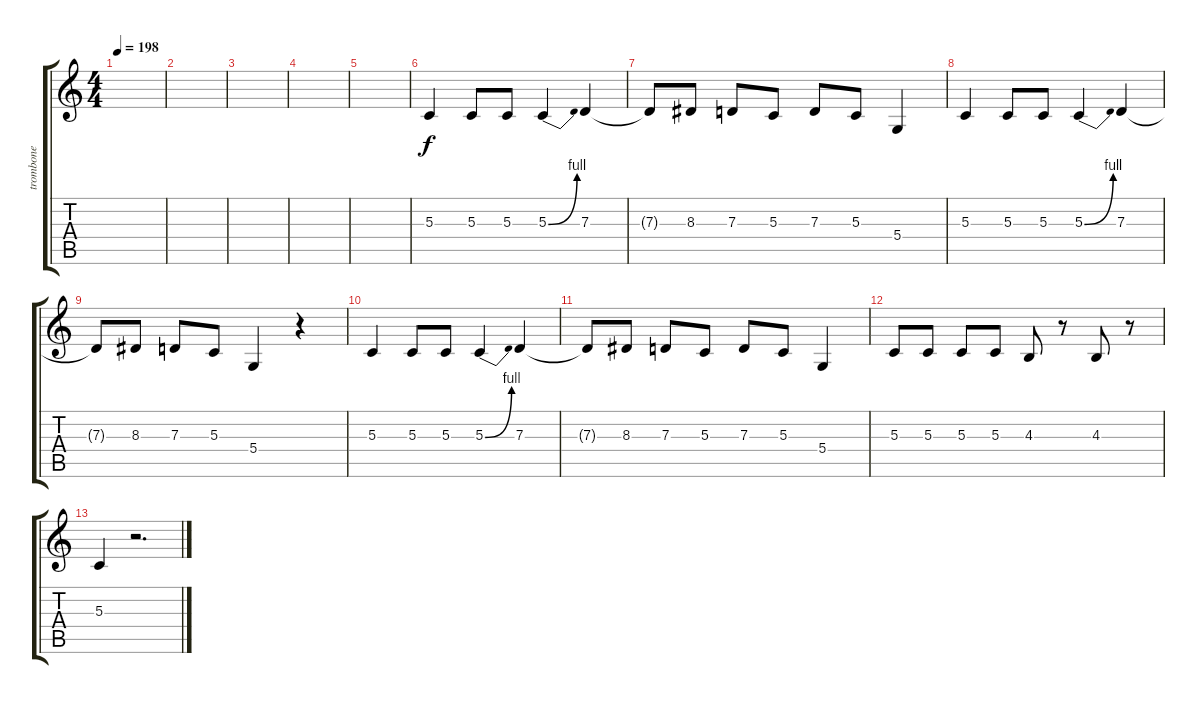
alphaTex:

\track ("trombone" "trombone") {instrument trombone}
\staff {score tabs}
\tuning (E4 B3 G3 D3 A2 E2) {hide}
\ts (4 4)
\tempo 198
\clef g2
\ks c
|
|
|
|
|
5.3.4 5.3.8 5.3.8 5.3{be (bend 0 0 60 4)}.4 7.3.4 |
7.3{t}.8 8.3.8 7.3.8 5.3.8 7.3.8 5.3.8 5.4.4 |
5.3.4 5.3.8 5.3.8 5.3{be (bend 0 0 60 4)}.4 7.3.4 |
7.3{t}.8 8.3.8 7.3.8 5.3.8 5.4.4 r.4 |
5.3.4 5.3.8 5.3.8 5.3{be (bend 0 0 60 4)}.4 7.3.4 |
7.3{t}.8 8.3.8 7.3.8 5.3.8 7.3.8 5.3.8 5.4.4 |
5.3.8 5.3.8 5.3.8 5.3.8 4.3.8 r.8 4.3.8 r.8 |
5.3.4 r.2{d}
